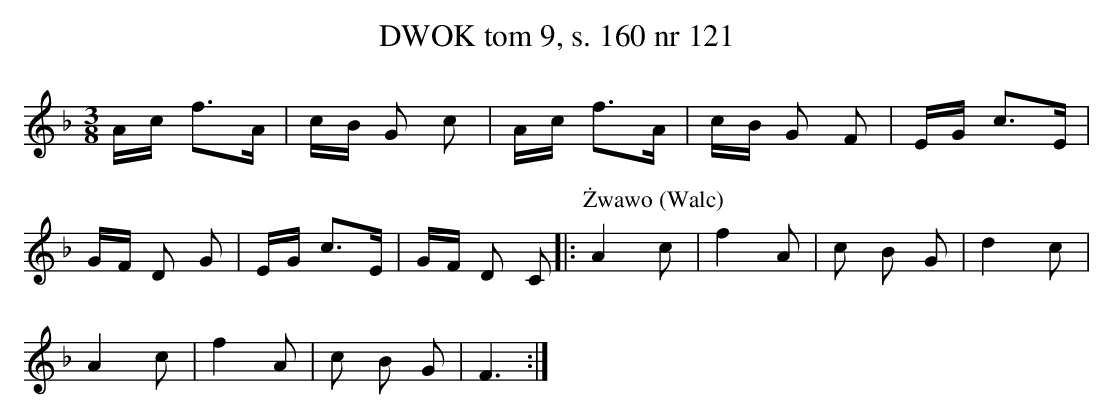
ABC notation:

X:1
T:DWOK tom 9, s. 160 nr 121
L:1/16
M:3/8
K:F
Ac f3A|cB G2 c2|Ac f3A|cB G2 F2|EG c3E|
GF D2 G2|EG c3E|GF D2 C2|:[P:Żwawo (Walc)] A4 c2|f4 A2|c2 B2 G2|d4 c2|
A4 c2|f4 A2|c2 B2 G2|F6:|
